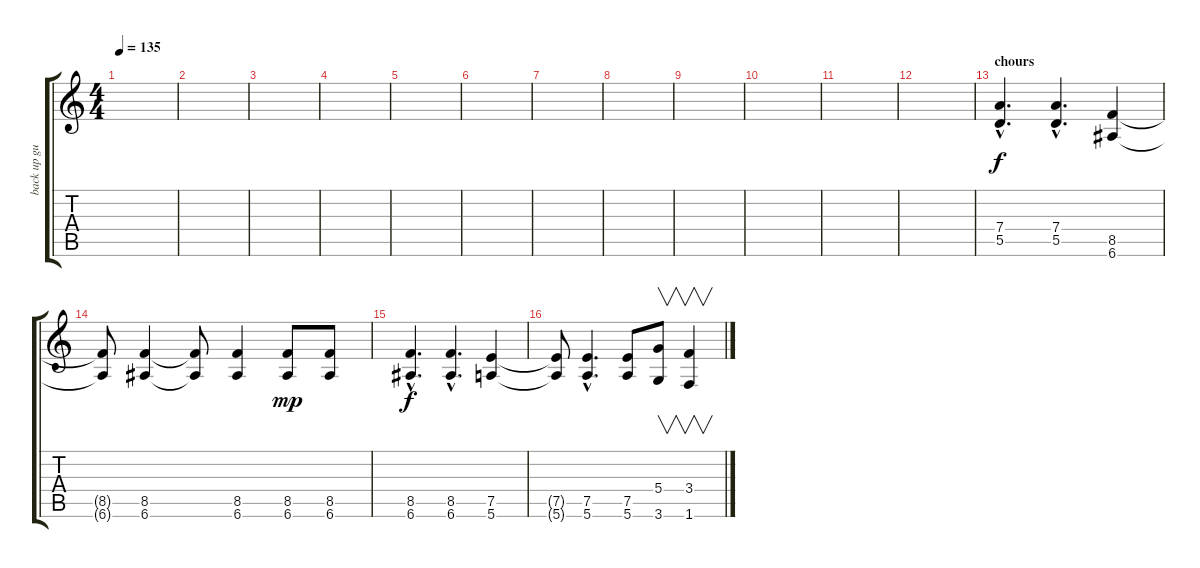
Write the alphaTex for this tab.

\track ("back up guitar1" "back up gu") {instrument distortionguitar}
\staff {score tabs}
\tuning (E4 B3 G3 D3 A2 E2) {hide}
\ts (4 4)
\tempo 135
\clef g2
\ks c
|
|
|
|
|
|
|
|
|
|
|
|
\section ("" "chours")
(7.4{hac} 5.5{hac}).4{d} (7.4{hac} 5.5{hac}).4{d} (8.5 6.6).4 |
(8.5{t} 6.6{t}).8 (8.5 6.6).4 (8.5{t} 6.6{t}).8 (8.5 6.6).4 (8.5 6.6).8{dy mp} (8.5 6.6).8 |
(8.5{hac} 6.6{hac}).4{d dy f} (8.5{hac} 6.6{hac}).4{d} (7.5 5.6).4 |
(7.5{t} 5.6{t}).8 (7.5{hac} 5.6{hac}).4{d} (7.5 5.6).8 (5.4 3.6).8{v} (3.4 1.6).4{v}
